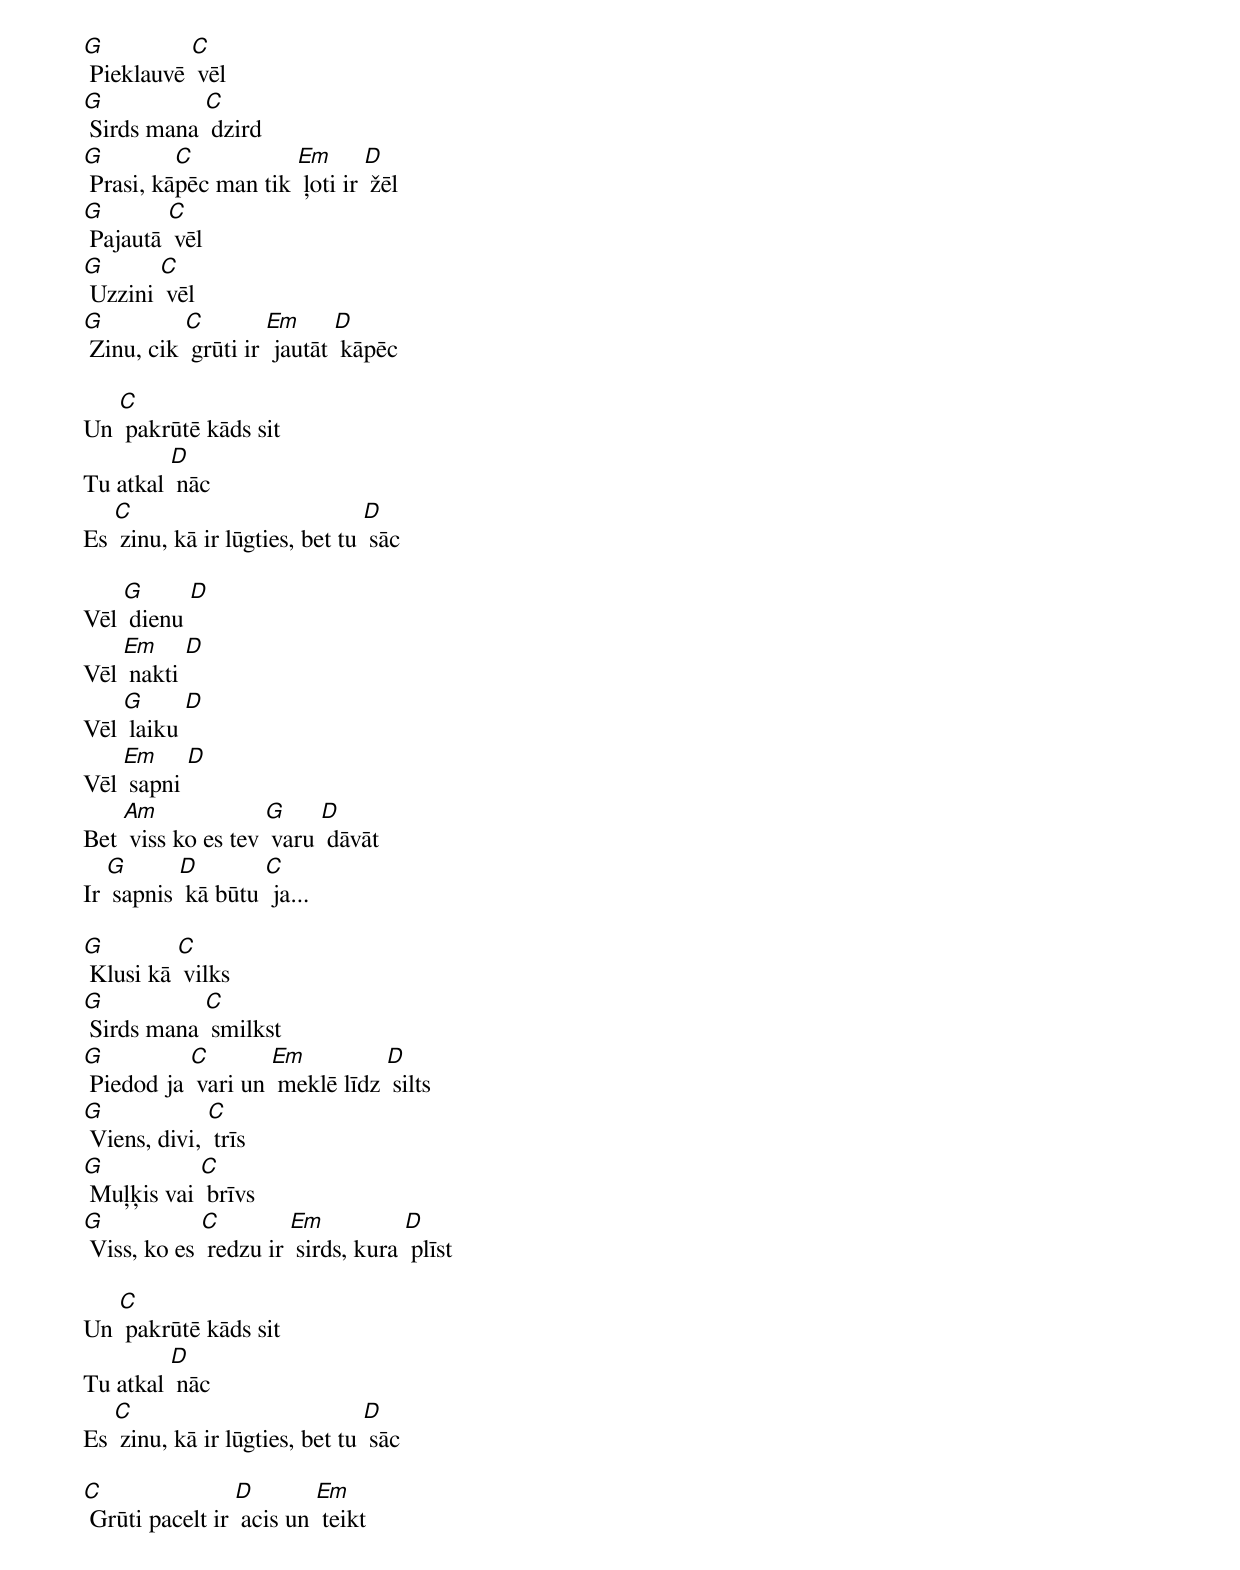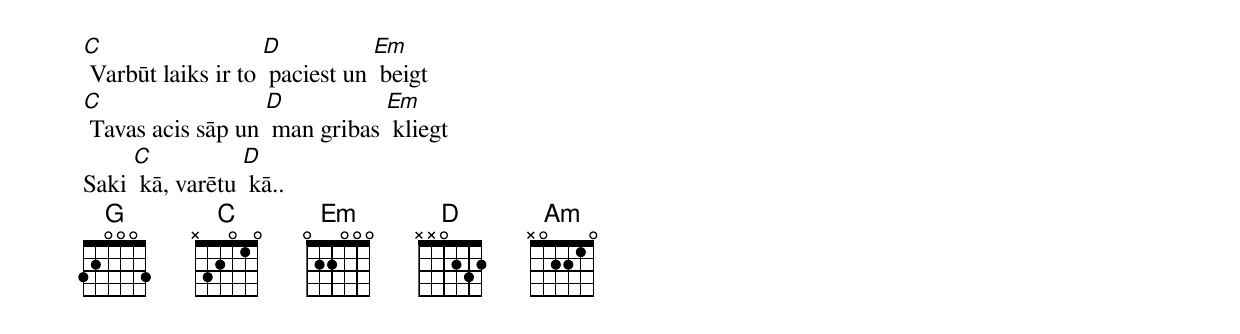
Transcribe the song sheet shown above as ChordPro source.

[G] Pieklauvē [C] vēl
[G] Sirds mana [C] dzird
[G] Prasi, kā[C]pēc man tik [Em] ļoti ir [D] žēl
[G] Pajautā [C] vēl
[G] Uzzini [C] vēl
[G] Zinu, cik [C] grūti ir [Em] jautāt [D] kāpēc

Un [C] pakrūtē kāds sit
Tu atkal [D] nāc
Es [C] zinu, kā ir lūgties, bet tu [D] sāc

Vēl [G] dienu [D]
Vēl [Em] nakti [D]
Vēl [G] laiku [D]
Vēl [Em] sapni [D]
Bet [Am] viss ko es tev [G] varu [D] dāvāt
Ir [G] sapnis [D] kā būtu [C] ja...

[G] Klusi kā [C] vilks
[G] Sirds mana [C] smilkst
[G] Piedod ja [C] vari un [Em] meklē līdz [D] silts
[G] Viens, divi, [C] trīs
[G] Muļķis vai [C] brīvs
[G] Viss, ko es [C] redzu ir [Em] sirds, kura [D] plīst

Un [C] pakrūtē kāds sit
Tu atkal [D] nāc
Es [C] zinu, kā ir lūgties, bet tu [D] sāc

[C] Grūti pacelt ir [D] acis un [Em] teikt
[C] Varbūt laiks ir to [D] paciest un [Em] beigt
[C] Tavas acis sāp un [D] man gribas [Em] kliegt
Saki [C] kā, varētu [D] kā..
